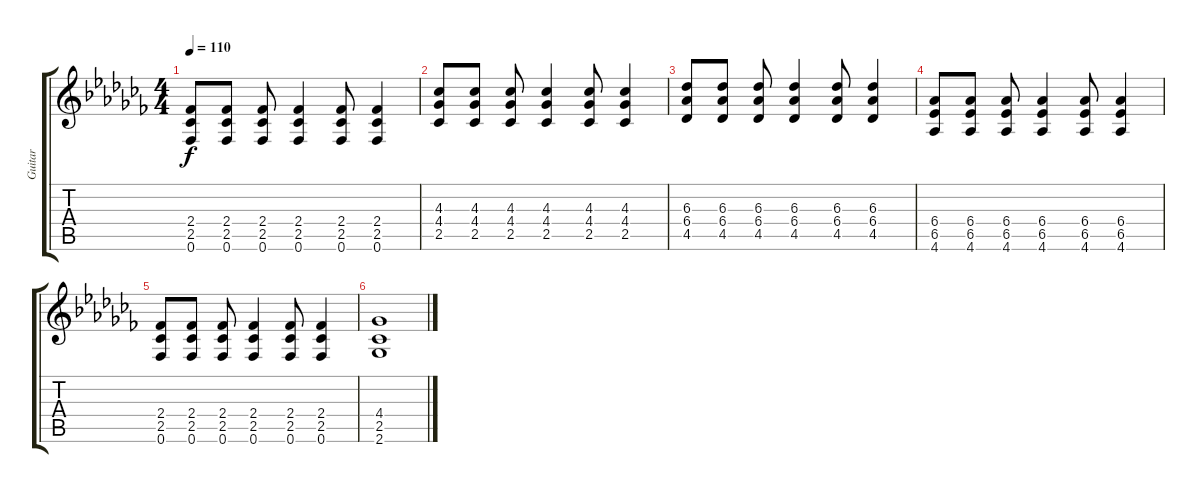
\track ("Guitar" "Guitar") {instrument acousticguitarnylon}
\staff {score tabs}
\tuning (E4 B3 G3 D3 A2 E2) {hide}
\ts (4 4)
\tempo 110
\clef g2
\ks abminor
(2.4 2.5 0.6).8{dy f} (2.4 2.5 0.6).8 (2.4 2.5 0.6).8 (2.4 2.5 0.6).4 (2.4 2.5 0.6).8 (2.4 2.5 0.6).4 |
(4.3 4.4 2.5).8 (4.3 4.4 2.5).8 (4.3 4.4 2.5).8 (4.3 4.4 2.5).4 (4.3 4.4 2.5).8 (4.3 4.4 2.5).4 |
(6.3 6.4 4.5).8 (6.3 6.4 4.5).8 (6.3 6.4 4.5).8 (6.3 6.4 4.5).4 (6.3 6.4 4.5).8 (6.3 6.4 4.5).4 |
(6.4 6.5 4.6).8 (6.4 6.5 4.6).8 (6.4 6.5 4.6).8 (6.4 6.5 4.6).4 (6.4 6.5 4.6).8 (6.4 6.5 4.6).4 |
(2.4 2.5 0.6).8 (2.4 2.5 0.6).8 (2.4 2.5 0.6).8 (2.4 2.5 0.6).4 (2.4 2.5 0.6).8 (2.4 2.5 0.6).4 |
(4.4 2.5 2.6).1
